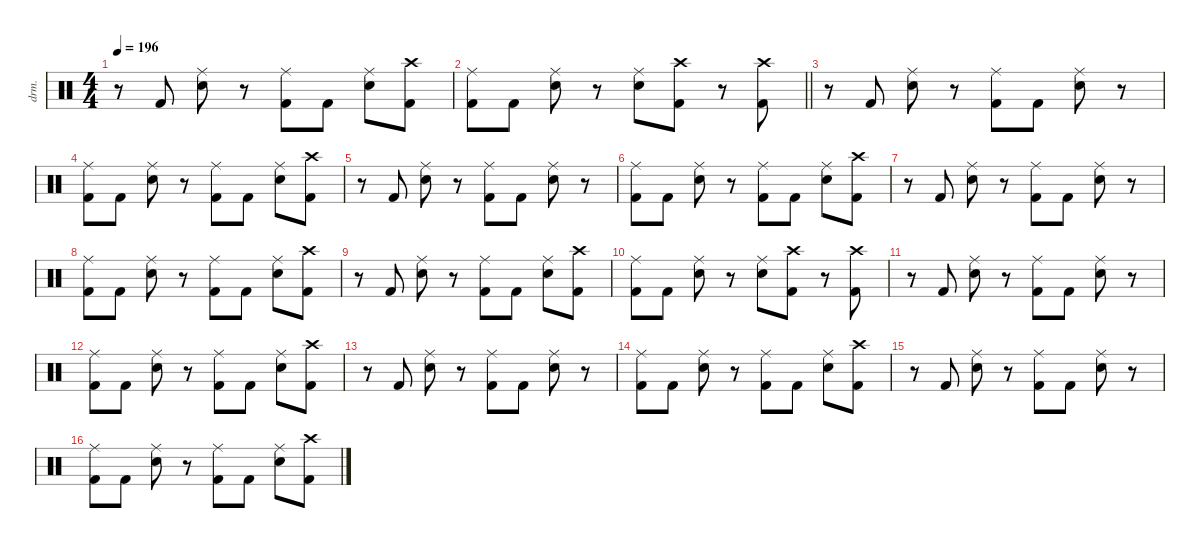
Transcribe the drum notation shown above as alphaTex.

\defaultSystemsLayout 4
\hideDynamics
\bracketExtendMode nobrackets
\track ("Menza" "drm.") {instrument percussion}
\staff {score}
\articulation defaults
\ts (4 4)
\tempo 196
\clef neutral
\ks c
r.8{dy fff} "Kick (hit) 2".8 ("Ride (middle)" "Snare (hit) 2").8{dy ff} r.8 ("Ride (middle)" "Kick (hit) 2").8 "Kick (hit) 2".8{dy fff} ("Ride (middle)" "Snare (hit) 2").8{dy ff} ("Crash high (hit)" "Kick (hit) 2").8 |
\barLineRight lightlight
("Ride (middle)" "Kick (hit) 2").8 "Kick (hit) 2".8{dy fff} ("Ride (middle)" "Snare (hit) 2").8{dy ff} r.8 ("Ride (middle)" "Snare (hit) 2").8 ("Crash high (hit)" "Kick (hit) 2").8 r.8 ("Crash high (hit)" "Kick (hit) 2").8{dy fff} |
r.8 "Kick (hit) 2".8 ("Ride (middle)" "Snare (hit) 2").8{dy ff} r.8 ("Ride (middle)" "Kick (hit) 2").8 "Kick (hit) 2".8{dy fff} ("Ride (middle)" "Snare (hit) 2").8{dy ff} r.8 |
("Ride (middle)" "Kick (hit) 2").8 "Kick (hit) 2".8{dy fff} ("Ride (middle)" "Snare (hit) 2").8{dy ff} r.8 ("Ride (middle)" "Kick (hit) 2").8 "Kick (hit) 2".8{dy fff} ("Ride (middle)" "Snare (hit) 2").8{dy ff} ("Crash high (hit)" "Kick (hit) 2").8{dy fff} |
r.8 "Kick (hit) 2".8 ("Ride (middle)" "Snare (hit) 2").8{dy ff} r.8 ("Ride (middle)" "Kick (hit) 2").8 "Kick (hit) 2".8{dy fff} ("Ride (middle)" "Snare (hit) 2").8{dy ff} r.8 |
("Ride (middle)" "Kick (hit) 2").8 "Kick (hit) 2".8{dy fff} ("Ride (middle)" "Snare (hit) 2").8{dy ff} r.8 ("Ride (middle)" "Kick (hit) 2").8 "Kick (hit) 2".8{dy fff} ("Ride (middle)" "Snare (hit) 2").8{dy ff} ("Crash high (hit)" "Kick (hit) 2").8{dy fff} |
r.8 "Kick (hit) 2".8 ("Ride (middle)" "Snare (hit) 2").8{dy ff} r.8 ("Ride (middle)" "Kick (hit) 2").8 "Kick (hit) 2".8{dy fff} ("Ride (middle)" "Snare (hit) 2").8{dy ff} r.8 |
("Ride (middle)" "Kick (hit) 2").8 "Kick (hit) 2".8{dy fff} ("Ride (middle)" "Snare (hit) 2").8{dy ff} r.8 ("Ride (middle)" "Kick (hit) 2").8 "Kick (hit) 2".8{dy fff} ("Ride (middle)" "Snare (hit) 2").8{dy ff} ("Crash high (hit)" "Kick (hit) 2").8{dy fff} |
r.8 "Kick (hit) 2".8 ("Ride (middle)" "Snare (hit) 2").8{dy ff} r.8 ("Ride (middle)" "Kick (hit) 2").8 "Kick (hit) 2".8{dy fff} ("Ride (middle)" "Snare (hit) 2").8{dy ff} ("Crash high (hit)" "Kick (hit) 2").8 |
("Ride (middle)" "Kick (hit) 2").8 "Kick (hit) 2".8{dy fff} ("Ride (middle)" "Snare (hit) 2").8{dy ff} r.8 ("Ride (middle)" "Snare (hit) 2").8 ("Crash high (hit)" "Kick (hit) 2").8 r.8 ("Crash high (hit)" "Kick (hit) 2").8{dy fff} |
r.8 "Kick (hit) 2".8 ("Ride (middle)" "Snare (hit) 2").8{dy ff} r.8 ("Ride (middle)" "Kick (hit) 2").8 "Kick (hit) 2".8{dy fff} ("Ride (middle)" "Snare (hit) 2").8{dy ff} r.8 |
("Ride (middle)" "Kick (hit) 2").8 "Kick (hit) 2".8{dy fff} ("Ride (middle)" "Snare (hit) 2").8{dy ff} r.8 ("Ride (middle)" "Kick (hit) 2").8 "Kick (hit) 2".8{dy fff} ("Ride (middle)" "Snare (hit) 2").8{dy ff} ("Crash high (hit)" "Kick (hit) 2").8{dy fff} |
r.8 "Kick (hit) 2".8 ("Ride (middle)" "Snare (hit) 2").8{dy ff} r.8 ("Ride (middle)" "Kick (hit) 2").8 "Kick (hit) 2".8{dy fff} ("Ride (middle)" "Snare (hit) 2").8{dy ff} r.8 |
("Ride (middle)" "Kick (hit) 2").8 "Kick (hit) 2".8{dy fff} ("Ride (middle)" "Snare (hit) 2").8{dy ff} r.8 ("Ride (middle)" "Kick (hit) 2").8 "Kick (hit) 2".8{dy fff} ("Ride (middle)" "Snare (hit) 2").8{dy ff} ("Crash high (hit)" "Kick (hit) 2").8{dy fff} |
r.8 "Kick (hit) 2".8 ("Ride (middle)" "Snare (hit) 2").8{dy ff} r.8 ("Ride (middle)" "Kick (hit) 2").8 "Kick (hit) 2".8{dy fff} ("Ride (middle)" "Snare (hit) 2").8{dy ff} r.8 |
("Ride (middle)" "Kick (hit) 2").8 "Kick (hit) 2".8{dy fff} ("Ride (middle)" "Snare (hit) 2").8{dy ff} r.8 ("Ride (middle)" "Kick (hit) 2").8 "Kick (hit) 2".8{dy fff} ("Ride (middle)" "Snare (hit) 2").8{dy ff} ("Crash high (hit)" "Kick (hit) 2").8{dy fff}
